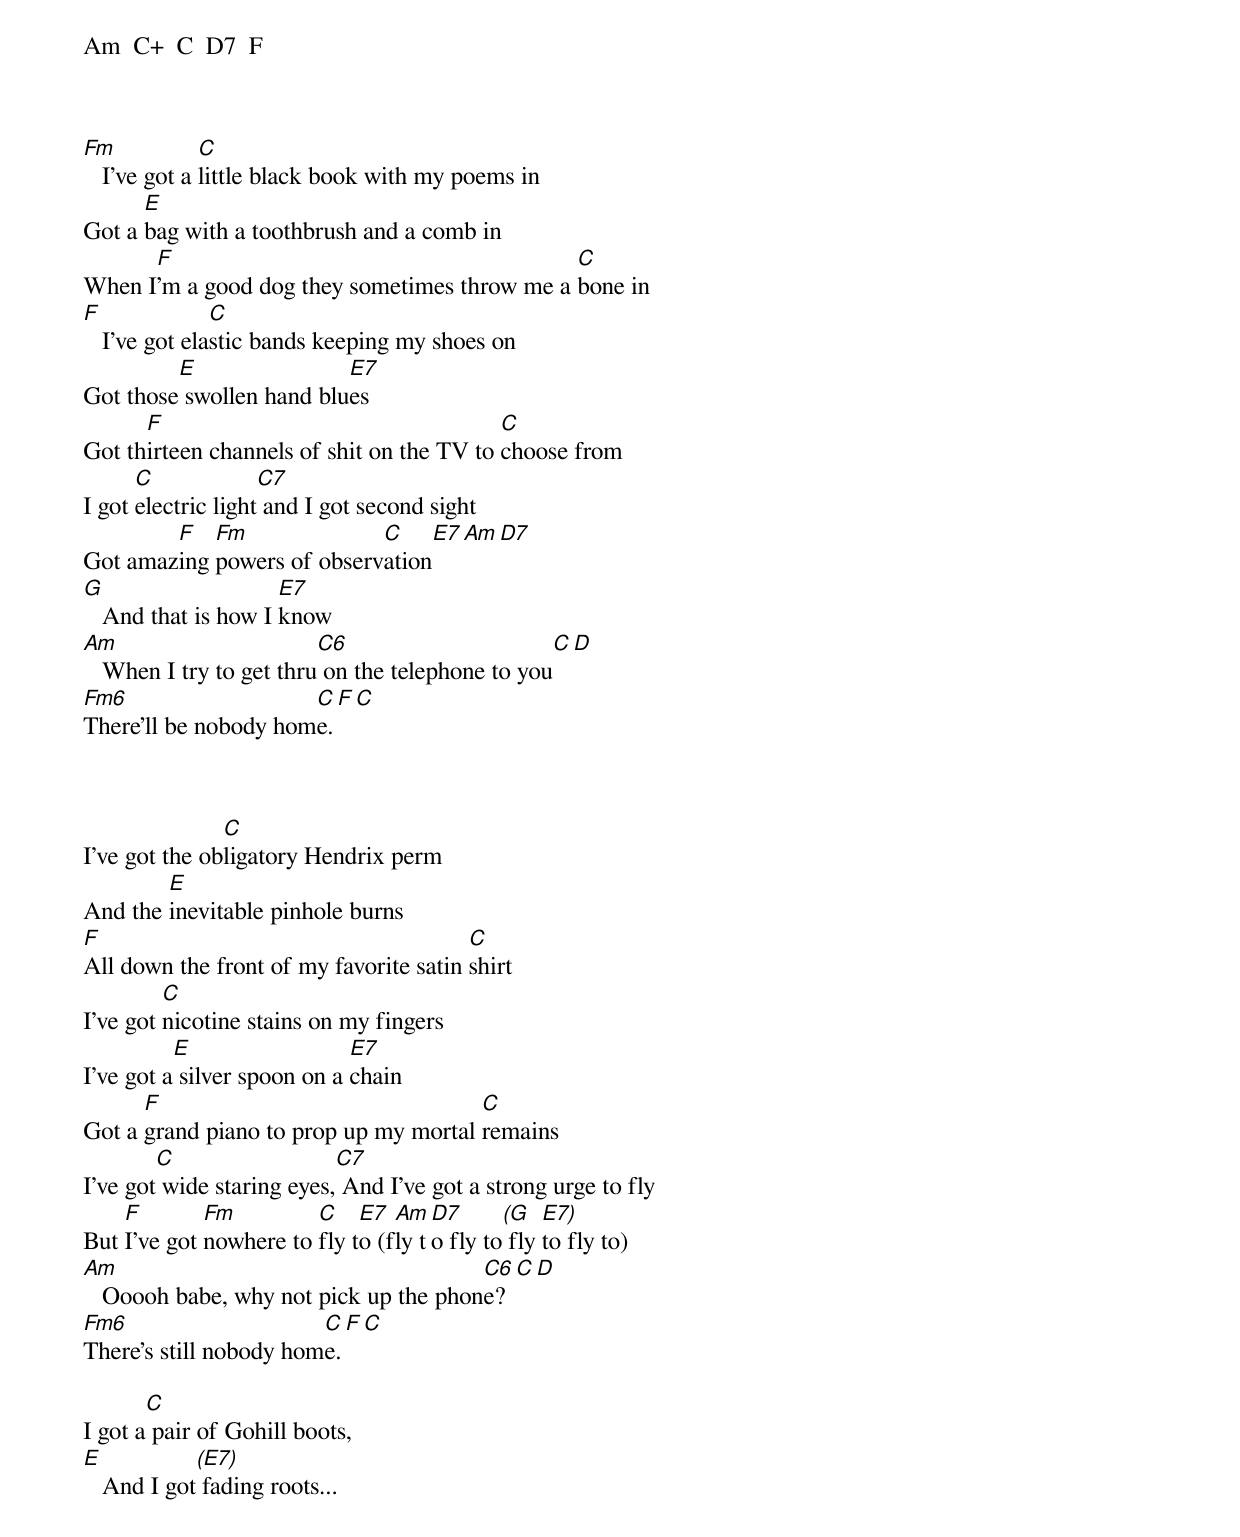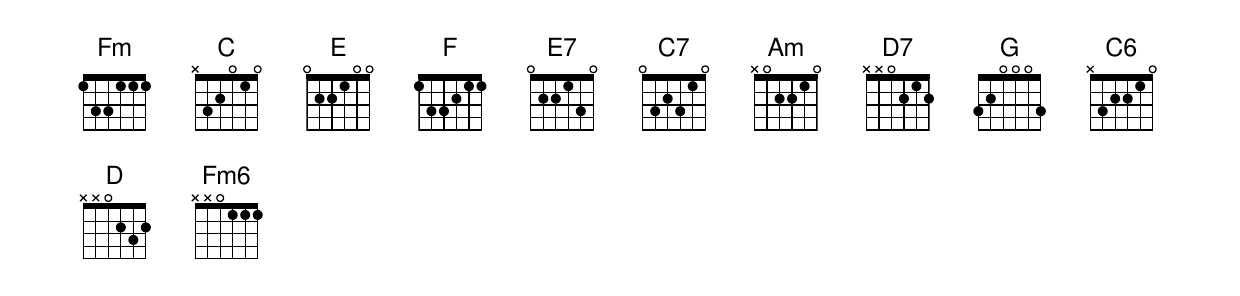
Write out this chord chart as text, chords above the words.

Am  C+  C  D7  F



Fm            C
   I've got a little black book with my poems in
      E
Got a bag with a toothbrush and a comb in
      F                                       C
When I'm a good dog they sometimes throw me a bone in
F              C
   I've got elastic bands keeping my shoes on
         E                E7
Got those swollen hand blues
      F                                    C
Got thirteen channels of shit on the TV to choose from
      C             C7
I got electric light and I got second sight
        F   Fm              C    E7  Am  D7
Got amazing powers of observation
G                    E7
   And that is how I know
Am                       C6                        C  D
   When I try to get thru on the telephone to you
Fm6                   C   F  C
There'll be nobody home.



               C
I've got the obligatory Hendrix perm
        E
And the inevitable pinhole burns
F                                       C
All down the front of my favorite satin shirt
         C
I've got nicotine stains on my fingers
          E                  E7
I've got a silver spoon on a chain
      F                                C
Got a grand piano to prop up my mortal remains
        C                  C7
I've got wide staring eyes, And I've got a strong urge to fly
    F        Fm         C    E7  Am  D7      (G   E7)
But I've got nowhere to fly to (fly to fly to fly to fly to)
Am                                     C6    C  D
   Ooooh babe, why not pick up the phone?
Fm6                     C   F  C
There's still nobody home.

       C
I got a pair of Gohill boots,
E           (E7)
   And I got fading roots...
